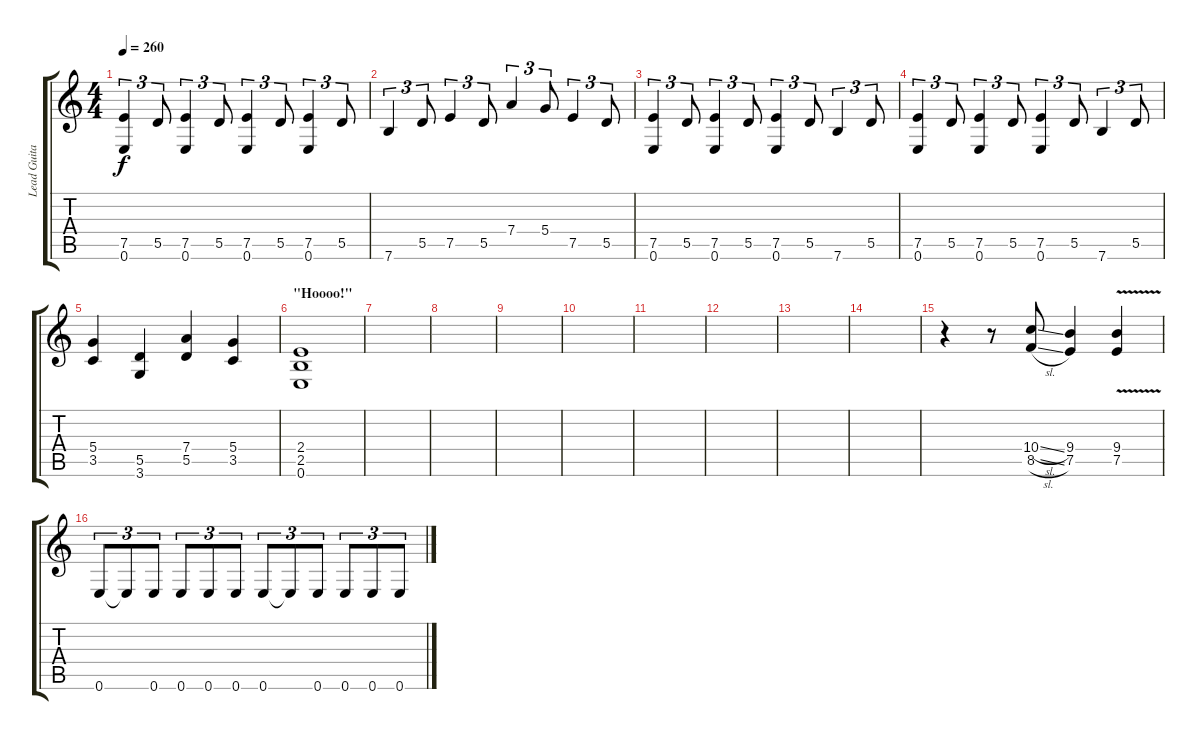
\track ("Lead Guitar (Chris Poland)" "Lead Guita") {instrument distortionguitar}
\staff {score tabs}
\tuning (E4 B3 G3 D3 A2 E2) {hide}
\ts (4 4)
\tempo 260
\clef g2
\ks c
(7.5 0.6).4{tu (3 2) dy f} 5.5.8{tu (3 2)} (7.5 0.6).4{tu (3 2)} 5.5.8{tu (3 2)} (7.5 0.6).4{tu (3 2)} 5.5.8{tu (3 2)} (7.5 0.6).4{tu (3 2)} 5.5.8{tu (3 2)} |
7.6.4{tu (3 2)} 5.5.8{tu (3 2)} 7.5.4{tu (3 2)} 5.5.8{tu (3 2)} 7.4.4{tu (3 2)} 5.4.8{tu (3 2)} 7.5.4{tu (3 2)} 5.5.8{tu (3 2)} |
(7.5 0.6).4{tu (3 2)} 5.5.8{tu (3 2)} (7.5 0.6).4{tu (3 2)} 5.5.8{tu (3 2)} (7.5 0.6).4{tu (3 2)} 5.5.8{tu (3 2)} 7.6.4{tu (3 2)} 5.5.8{tu (3 2)} |
(7.5 0.6).4{tu (3 2)} 5.5.8{tu (3 2)} (7.5 0.6).4{tu (3 2)} 5.5.8{tu (3 2)} (7.5 0.6).4{tu (3 2)} 5.5.8{tu (3 2)} 7.6.4{tu (3 2)} 5.5.8{tu (3 2)} |
(5.4 3.5).4 (5.5 3.6).4 (7.4 5.5).4 (5.4 3.5).4 |
\section ("" "\"Hoooo!\"")
(2.4 2.5 0.6).1 |
|
|
|
|
|
|
|
|
r.4 r.8 (10.4{sl} 8.5{sl}).8 (9.4 7.5).4 (9.4{v} 7.5{v}).4 |
0.6.8{tu (3 2)} 0.6{t}.8{tu (3 2)} 0.6.8{tu (3 2)} 0.6.8{tu (3 2)} 0.6.8{tu (3 2)} 0.6.8{tu (3 2)} 0.6.8{tu (3 2)} 0.6{t}.8{tu (3 2)} 0.6.8{tu (3 2)} 0.6.8{tu (3 2)} 0.6.8{tu (3 2)} 0.6.8{tu (3 2)}
